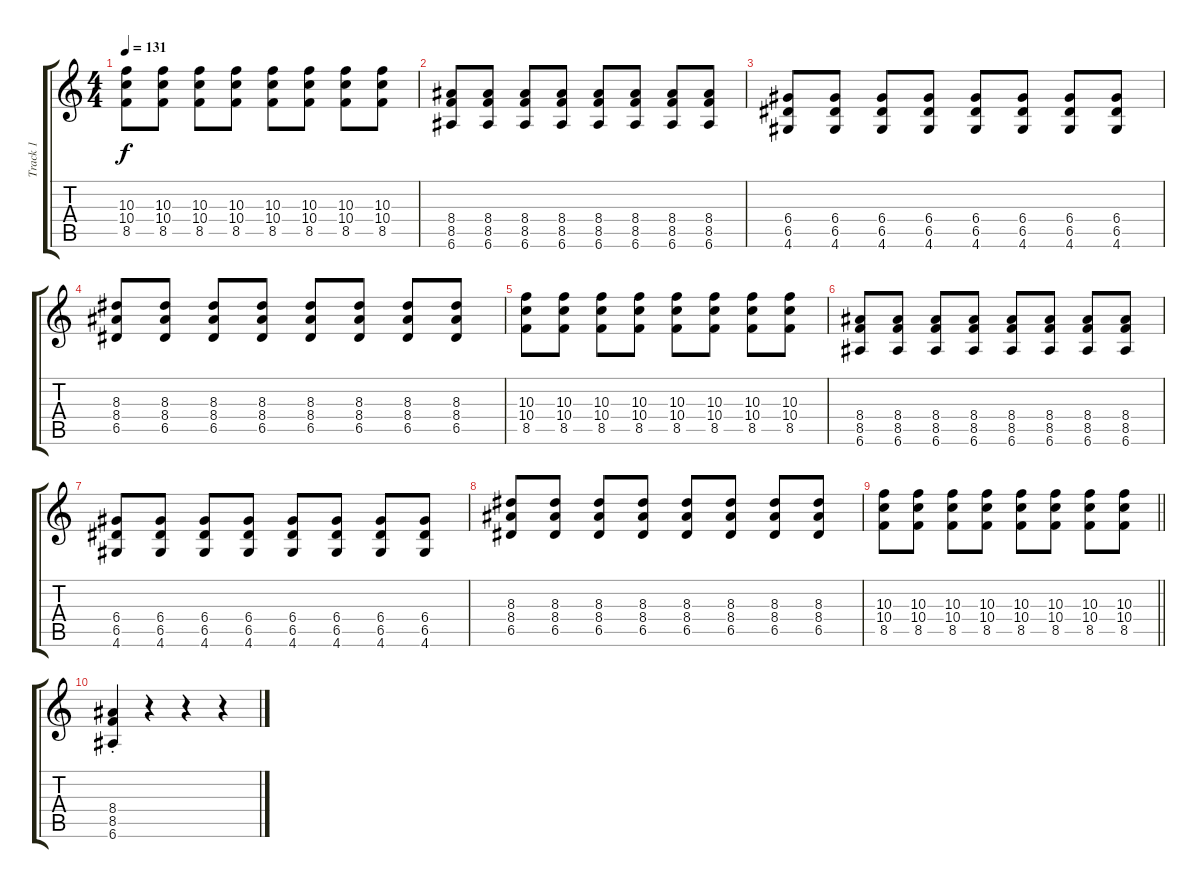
\track ("Track 1" "Track 1") {instrument overdrivenguitar}
\staff {score tabs}
\tuning (E4 B3 G3 D3 A2 E2) {hide}
\ts (4 4)
\tempo 131
\clef g2
\ks c
(10.3 10.4 8.5).8{dy f} (10.3 10.4 8.5).8 (10.3 10.4 8.5).8 (10.3 10.4 8.5).8 (10.3 10.4 8.5).8 (10.3 10.4 8.5).8 (10.3 10.4 8.5).8 (10.3 10.4 8.5).8 |
(8.4 8.5 6.6).8 (8.4 8.5 6.6).8 (8.4 8.5 6.6).8 (8.4 8.5 6.6).8 (8.4 8.5 6.6).8 (8.4 8.5 6.6).8 (8.4 8.5 6.6).8 (8.4 8.5 6.6).8 |
(6.4 6.5 4.6).8 (6.4 6.5 4.6).8 (6.4 6.5 4.6).8 (6.4 6.5 4.6).8 (6.4 6.5 4.6).8 (6.4 6.5 4.6).8 (6.4 6.5 4.6).8 (6.4 6.5 4.6).8 |
(8.3 8.4 6.5).8 (8.3 8.4 6.5).8 (8.3 8.4 6.5).8 (8.3 8.4 6.5).8 (8.3 8.4 6.5).8 (8.3 8.4 6.5).8 (8.3 8.4 6.5).8 (8.3 8.4 6.5).8 |
(10.3 10.4 8.5).8 (10.3 10.4 8.5).8 (10.3 10.4 8.5).8 (10.3 10.4 8.5).8 (10.3 10.4 8.5).8 (10.3 10.4 8.5).8 (10.3 10.4 8.5).8 (10.3 10.4 8.5).8 |
(8.4 8.5 6.6).8 (8.4 8.5 6.6).8 (8.4 8.5 6.6).8 (8.4 8.5 6.6).8 (8.4 8.5 6.6).8 (8.4 8.5 6.6).8 (8.4 8.5 6.6).8 (8.4 8.5 6.6).8 |
(6.4 6.5 4.6).8 (6.4 6.5 4.6).8 (6.4 6.5 4.6).8 (6.4 6.5 4.6).8 (6.4 6.5 4.6).8 (6.4 6.5 4.6).8 (6.4 6.5 4.6).8 (6.4 6.5 4.6).8 |
(8.3 8.4 6.5).8 (8.3 8.4 6.5).8 (8.3 8.4 6.5).8 (8.3 8.4 6.5).8 (8.3 8.4 6.5).8 (8.3 8.4 6.5).8 (8.3 8.4 6.5).8 (8.3 8.4 6.5).8 |
\barLineRight lightlight
(10.3 10.4 8.5).8 (10.3 10.4 8.5).8 (10.3 10.4 8.5).8 (10.3 10.4 8.5).8 (10.3 10.4 8.5).8 (10.3 10.4 8.5).8 (10.3 10.4 8.5).8 (10.3 10.4 8.5).8 |
(8.4{st} 8.5{st} 6.6{st}).4 r.4 r.4 r.4
